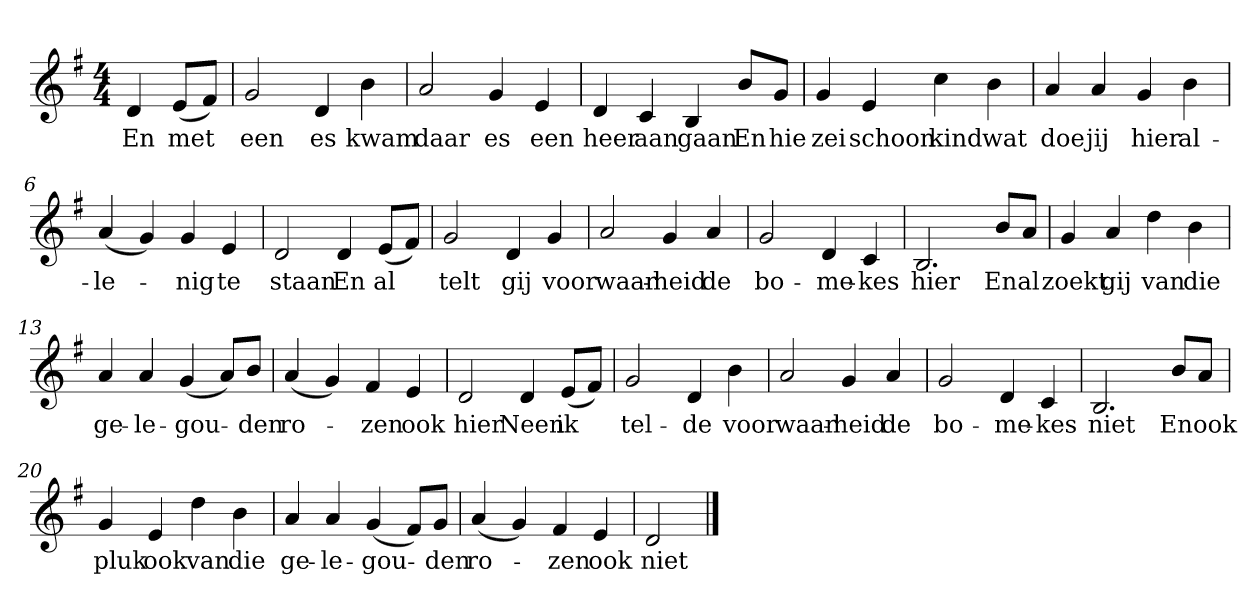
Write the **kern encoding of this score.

**kern	**text
*part1	*part1
*staff1	*staff1
*clefG2	*
*k[f#]	*
*G:	*
*M4/4	*
*MM120	*
=	=
4d	En
(8e/L	met
8f#/J)	.
=1	=1
2g	een
4d	es
4b	kwam
=2	=2
2a	daar
4g	es
4e	een
=3	=3
4d	heer
4c	aan
4B	gaan
8b/L	En
8g/J	hie
=4	=4
4g	zei
4e	schoon
4cc	kind
4b	wat
=5	=5
4a	doe
4a	jij
4g	hier
4b	al-
=6	=6
(4a	-le-
4g)	.
4g	-nig
4e	te
=7	=7
2d	staan
4d	En
(8e/L	al
8f#/J)	.
=8	=8
2g	telt
4d	gij
4g	voor
=9	=9
2a	waar-
4g	-heid
4a	de
=10	=10
2g	bo-
4d	-me-
4c	-kes
=11	=11
2.B	hier
8b/L	En
8a/J	al
=12	=12
4g	zoekt
4a	gij
4dd	van
4b	die
=13	=13
4a	ge-
4a	-le-
(4g	-gou-
8a/L)	.
8b/J	-den
=14	=14
(4a	ro-
4g)	.
4f#	-zen
4e	ook
=15	=15
2d	hier
4d	Neen
(8e/L	ik
8f#/J)	.
=16	=16
2g	tel-
4d	-de
4b	voor
=17	=17
2a	waar-
4g	-heid
4a	de
=18	=18
2g	bo-
4d	-me-
4c	-kes
=19	=19
2.B	niet
8b/L	En
8a/J	ook
=20	=20
4g	pluk
4e	ook
4dd	van
4b	die
=21	=21
4a	ge-
4a	-le-
(4g	-gou-
8f#/L)	.
8g/J	-den
=22	=22
(4a	ro-
4g)	.
4f#	-zen
4e	ook
=23	=23
2d	niet
==	==
*-	*-
